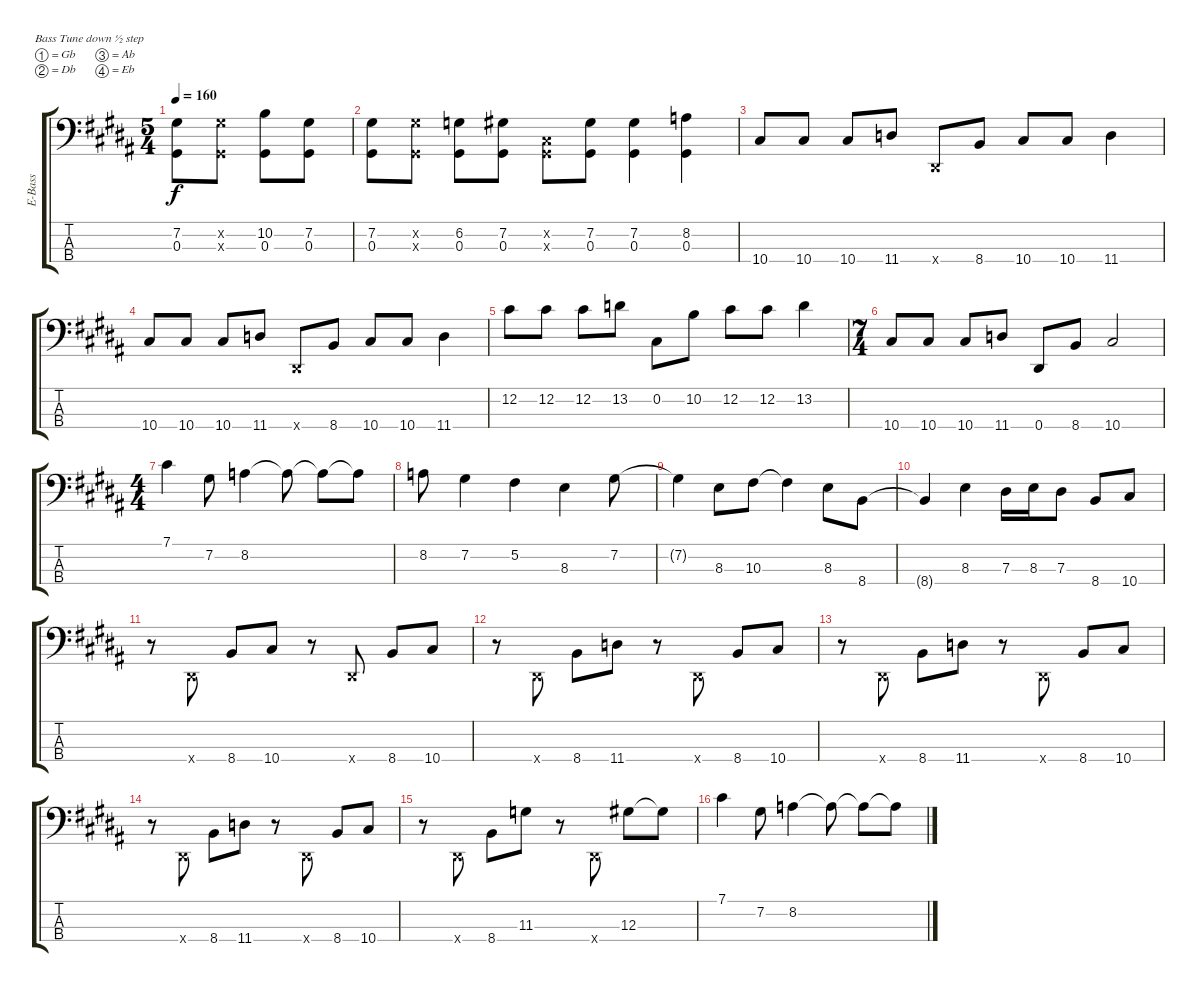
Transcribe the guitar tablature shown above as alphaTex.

\bracketExtendMode groupsimilarinstruments
\otherSystemsTrackNameOrientation horizontal
\track ("Electric Bass" "E-Bass") {instrument electricbassfinger}
\staff {score tabs}
\tuning (Gb2 Db2 Ab1 Eb1)
\ts (5 4)
\tempo 160
\clef f4
\ks b
(0.3{acc forcenatural} 7.2{acc forcenatural}).8{dy f beam Down} (0.3{x acc forcenatural} 7.2{x acc forcenatural}).8{beam Down} (0.3{acc forcenatural} 10.2{acc forcenatural}).8{beam Down} (0.3{acc forcenatural} 7.2{acc forcenatural}).8{beam Down} |
(0.3{acc forcenatural} 7.2{acc forcenatural}).8{beam Down} (0.3{x acc forcenatural} 7.2{x acc forcenatural}).8{beam Down} (0.3{acc forcenatural} 6.2{acc b}).8{beam Down} (0.3{acc forcenatural} 7.2{acc forcenatural}).8{beam Down} (0.3{x acc forcenatural} 0.2{x acc forcenatural}).8{beam Down} (0.3{acc forcenatural} 7.2{acc forcenatural}).8{beam Down} (7.2{acc forcenatural} 0.3{acc forcenatural}).4{beam Down} (0.3{acc forcenatural} 8.2{acc b}).4{beam Down} |
10.4{acc forcenatural}.8{beam Up} 10.4{acc forcenatural}.8{beam Up} 10.4{acc forcenatural}.8{beam Up} 11.4{acc b}.8{beam Up} 0.4{x acc forcenatural}.8{beam Up} 8.4{acc forcenatural}.8{beam Up} 10.4{acc forcenatural}.8{beam Up} 10.4{acc forcenatural}.8{beam Up} 11.4{acc b}.4{beam Down} |
10.4{acc forcenatural}.8{beam Up} 10.4{acc forcenatural}.8{beam Up} 10.4{acc forcenatural}.8{beam Up} 11.4{acc b}.8{beam Up} 0.4{x acc forcenatural}.8{beam Up} 8.4{acc forcenatural}.8{beam Up} 10.4{acc forcenatural}.8{beam Up} 10.4{acc forcenatural}.8{beam Up} 11.4{acc b}.4{beam Down} |
12.2{acc forcenatural}.8{beam Down} 12.2{acc forcenatural}.8{beam Down} 12.2{acc forcenatural}.8{beam Down} 13.2{acc b}.8{beam Down} 0.2{acc forcenatural}.8{beam Down} 10.2{acc forcenatural}.8{beam Down} 12.2{acc forcenatural}.8{beam Down} 12.2{acc forcenatural}.8{beam Down} 13.2{acc b}.4{beam Down} |
\ts (7 4)
10.4{acc forcenatural}.8{beam Up} 10.4{acc forcenatural}.8{beam Up} 10.4{acc forcenatural}.8{beam Up} 11.4{acc b}.8{beam Up} 0.4{acc forcenatural}.8{beam Up} 8.4{acc forcenatural}.8{beam Up} 10.4{acc forcenatural}.2{beam Up} |
\ts (4 4)
7.1{acc forcenatural}.4{beam Down} 7.2{acc forcenatural}.8{beam Down} 8.2{acc b}.4{beam Down} 8.2{t acc b}.8{beam Down} 8.2{t acc b}.8{beam Down} 8.2{t acc b}.8{beam Down} |
8.2{acc b}.8{beam Down} 7.2{acc forcenatural}.4{beam Down} 5.2{acc forcenatural}.4{beam Down} 8.3{acc forcenatural}.4{beam Down} 7.2{acc forcenatural}.8{beam Down} |
7.2{t acc forcenatural}.4{beam Down} 8.3{acc forcenatural}.8{beam Down} 10.3{acc forcenatural}.8{beam Down} 10.3{t acc forcenatural}.4{beam Down} 8.3{acc forcenatural}.8{beam Down} 8.4{acc forcenatural}.8{beam Down} |
8.4{t acc forcenatural}.4{beam Up} 8.3{acc forcenatural}.4{beam Down} 7.3{acc forcenatural}.16{beam Down} 8.3{acc forcenatural}.16{beam Down} 7.3{acc forcenatural}.8{beam Down} 8.4{acc forcenatural}.8{beam Up} 10.4{acc forcenatural}.8{beam Up} |
r.8{beam Down} 0.4{x acc forcenatural}.8{beam Up} 8.4{acc forcenatural}.8{beam Up} 10.4{acc forcenatural}.8{beam Up} r.8{beam Up} 0.4{x acc forcenatural}.8{beam Up} 8.4{acc forcenatural}.8{beam Up} 10.4{acc forcenatural}.8{beam Up} |
r.8{beam Down} 0.4{x acc forcenatural}.8{beam Up} 8.4{acc forcenatural}.8{beam Down} 11.4{acc b}.8{beam Down} r.8{beam Down} 0.4{x acc forcenatural}.8{beam Up} 8.4{acc forcenatural}.8{beam Up} 10.4{acc forcenatural}.8{beam Up} |
r.8{beam Down} 0.4{x acc forcenatural}.8{beam Up} 8.4{acc forcenatural}.8{beam Down} 11.4{acc b}.8{beam Down} r.8{beam Down} 0.4{x acc forcenatural}.8{beam Up} 8.4{acc forcenatural}.8{beam Up} 10.4{acc forcenatural}.8{beam Up} |
r.8{beam Down} 0.4{x acc forcenatural}.8{beam Up} 8.4{acc forcenatural}.8{beam Down} 11.4{acc b}.8{beam Down} r.8{beam Down} 0.4{x acc forcenatural}.8{beam Up} 8.4{acc forcenatural}.8{beam Up} 10.4{acc forcenatural}.8{beam Up} |
r.8{beam Down} 0.4{x acc forcenatural}.8{beam Up} 8.4{acc forcenatural}.8{beam Down} 11.3{acc b}.8{beam Down} r.8{beam Down} 0.4{x acc forcenatural}.8{beam Up} 12.3{acc forcenatural}.8{beam Down} 12.3{t acc forcenatural}.8{beam Down} |
7.1{acc forcenatural}.4{beam Down} 7.2{acc forcenatural}.8{beam Down} 8.2{acc b}.4{beam Down} 8.2{t acc b}.8{beam Down} 8.2{t acc b}.8{beam Down} 8.2{t acc b}.8{beam Down}
